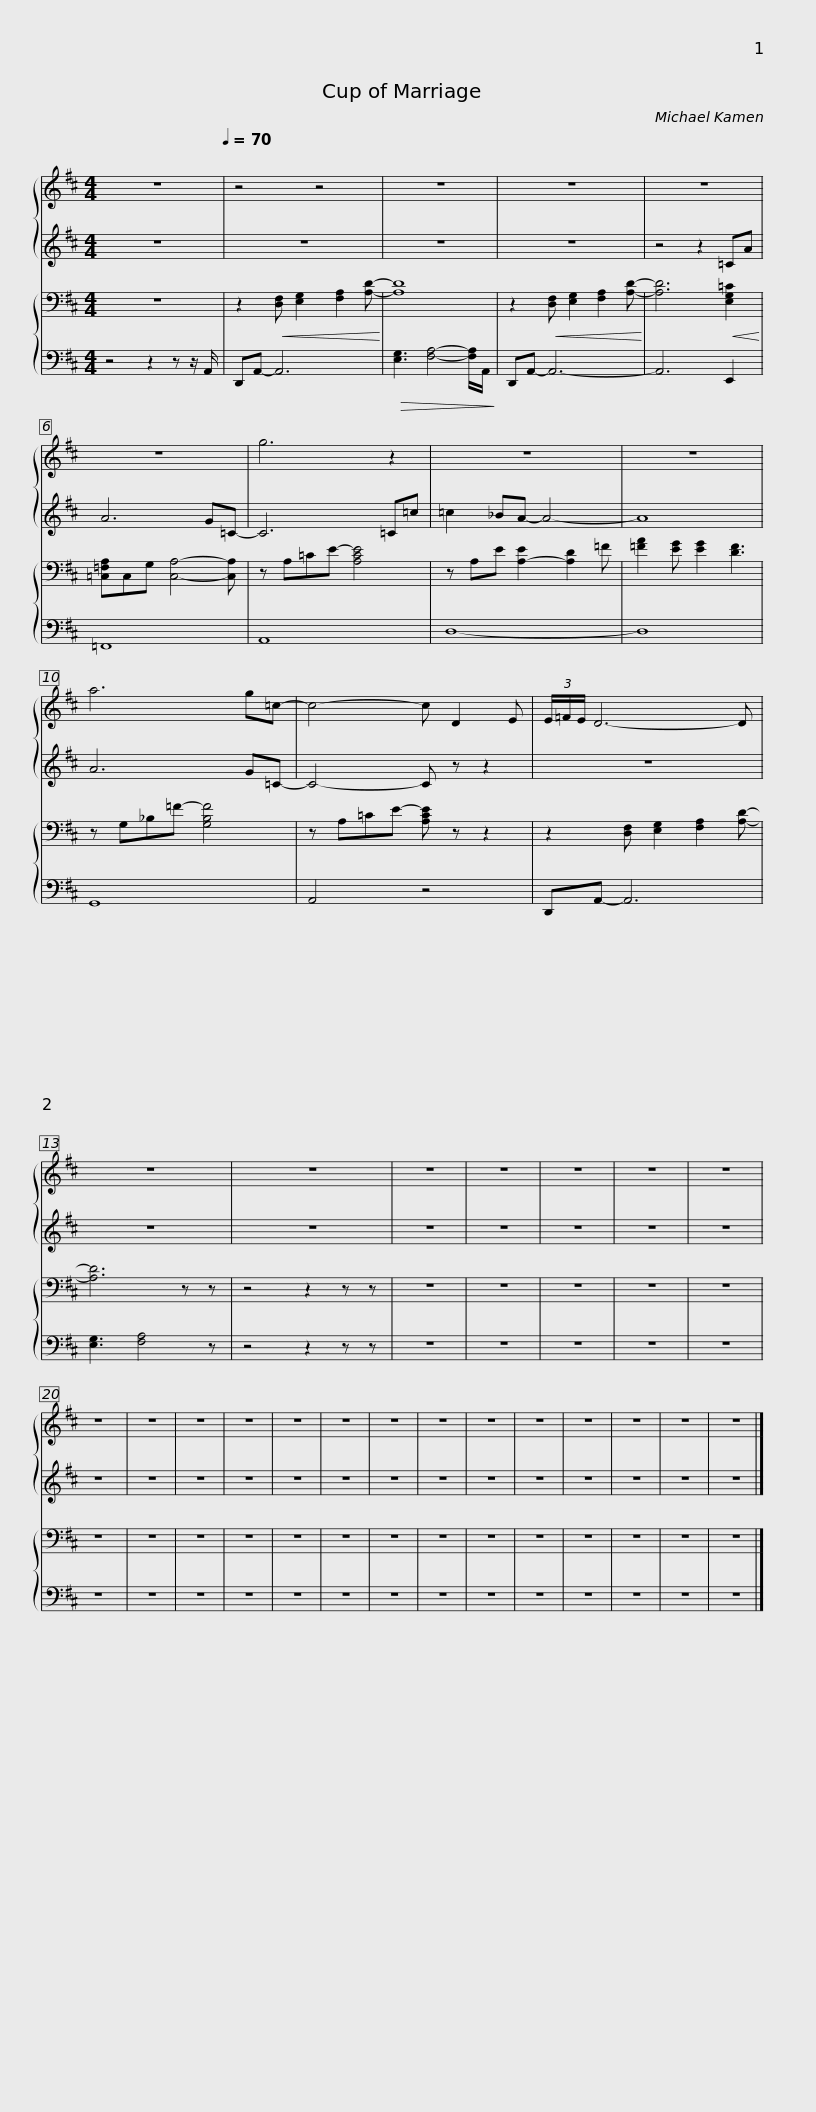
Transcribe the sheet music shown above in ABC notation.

X:1
%%score { 1 | 2 } { 3 | 4 }
L:1/8
M:4/4
I:linebreak $
K:D
V:1 treble
V:2 treble
V:3 bass
V:4 bass
V:1
 z8[Q:1/4=70] | z4 z4 | z8 | z8 | z8 | %5
 z8 |$ g6 z2 | z8 | z8 | a6 g=c- |$ %10
 c4- c D2 E | (3E/=F/E/ D6- D | z8 | z8 | z8 | %15
 z8 | z8 | z8 | z8 |$ z8 | %20
 z8 | z8 | z8 | z8 | z8 | %25
 z8 | z8 | z8 | z8 | z8 | %30
 z8 | z8 | z8 |] %33
V:2
 z8 | z8 | z8 | z8 | z4 z2 =CA | %5
 A6 G=C- |$ C6 =C=c | =c2 _BA- A4- | A8 | A6 G=C- |$ %10
 C4- C z z2 | z8 | z8 | z8 | z8 | %15
 z8 | z8 | z8 | z8 |$ z8 | %20
 z8 | z8 | z8 | z8 | z8 | %25
 z8 | z8 | z8 | z8 | z8 | %30
 z8 | z8 | z8 |] %33
V:3
 z8 | z2!<(! [D,F,] [E,G,]2 [F,A,]2 [A,D]-!<)! | [A,D]8 | z2!<(! [D,F,] [E,G,]2 [F,A,]2 [A,D]-!<)! | [A,D]6!<(! [E,G,=C]2!<)! | %5
 [=C,=F,A,]C,-G, [C,A,]4- [C,A,] |$ z A,-=C-E- [A,CE]4 | z A,-E [A,-E]2 [A,D]2 =F | [=FA]2 [EG] [EG]2 [DF]3 | z G,-_B,-=F- [G,B,F]4 |$ %10
 z A,-=C-E- [A,CE] z z2 | z2 [D,F,] [E,G,]2 [F,A,]2 [A,D]- | [A,D]6 z z | z4 z2 z z | z8 | %15
 z8 | z8 | z8 | z8 |$ z8 | %20
 z8 | z8 | z8 | z8 | z8 | %25
 z8 | z8 | z8 | z8 | z8 | %30
 z8 | z8 | z8 |] %33
V:4
 z4 z2 z z/ A,,/ | D,,A,,- A,,6 |!>(! [E,G,]3 [F,A,]4- [F,A,]/A,,/!>)! | D,,A,,- A,,6- | A,,6 E,,2 | %5
 =F,,8 |$ A,,8 | D,8- | D,8 | G,,8 |$ %10
 A,,4 z4 | D,,A,,- A,,6 | [E,G,]3 [F,A,]4 z | z4 z2 z z | z8 | %15
 z8 | z8 | z8 | z8 |$ z8 | %20
 z8 | z8 | z8 | z8 | z8 | %25
 z8 | z8 | z8 | z8 | z8 | %30
 z8 | z8 | z8 |] %33
